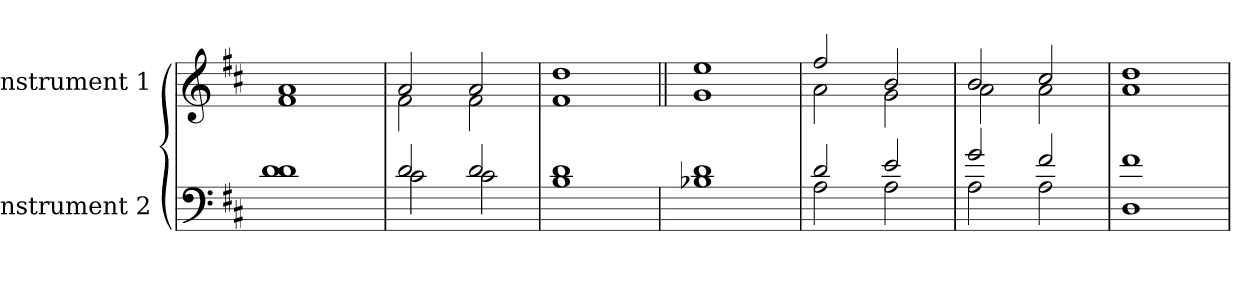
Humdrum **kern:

**kern	**kern
*part2	*part1
*staff2	*staff1
*I"Instrument 2	*I"Instrument 1
!!LO:PB:g=z
*stria5	*stria5
*clefF4	*clefG2
*k[f#c#]	*k[f#c#]
*D:	*D:
=1	=1
1d 1d	1a 1f#
=2	=2
*^	*^
2d/	2c#\	2a/	2f#\
2d/	2c#\	2a/	2f#\
*v	*v	*	*
*	*v	*v
=3	=3
1d 1B	1dd 1f#
=4	=4||
1d 1B-X	1ee 1g
=5	=5
*^	*^
2d/	2A\	2ff#/	2a\
2e/	2A\	2b/	2g\
=6	=6	=6	=6
2g/	2A\	2b/	2a\
2f#/	2A\	2cc#/	2a\
*v	*v	*	*
*	*v	*v
=7	=7
1f# 1D	1dd 1a
=	=
*-	*-
